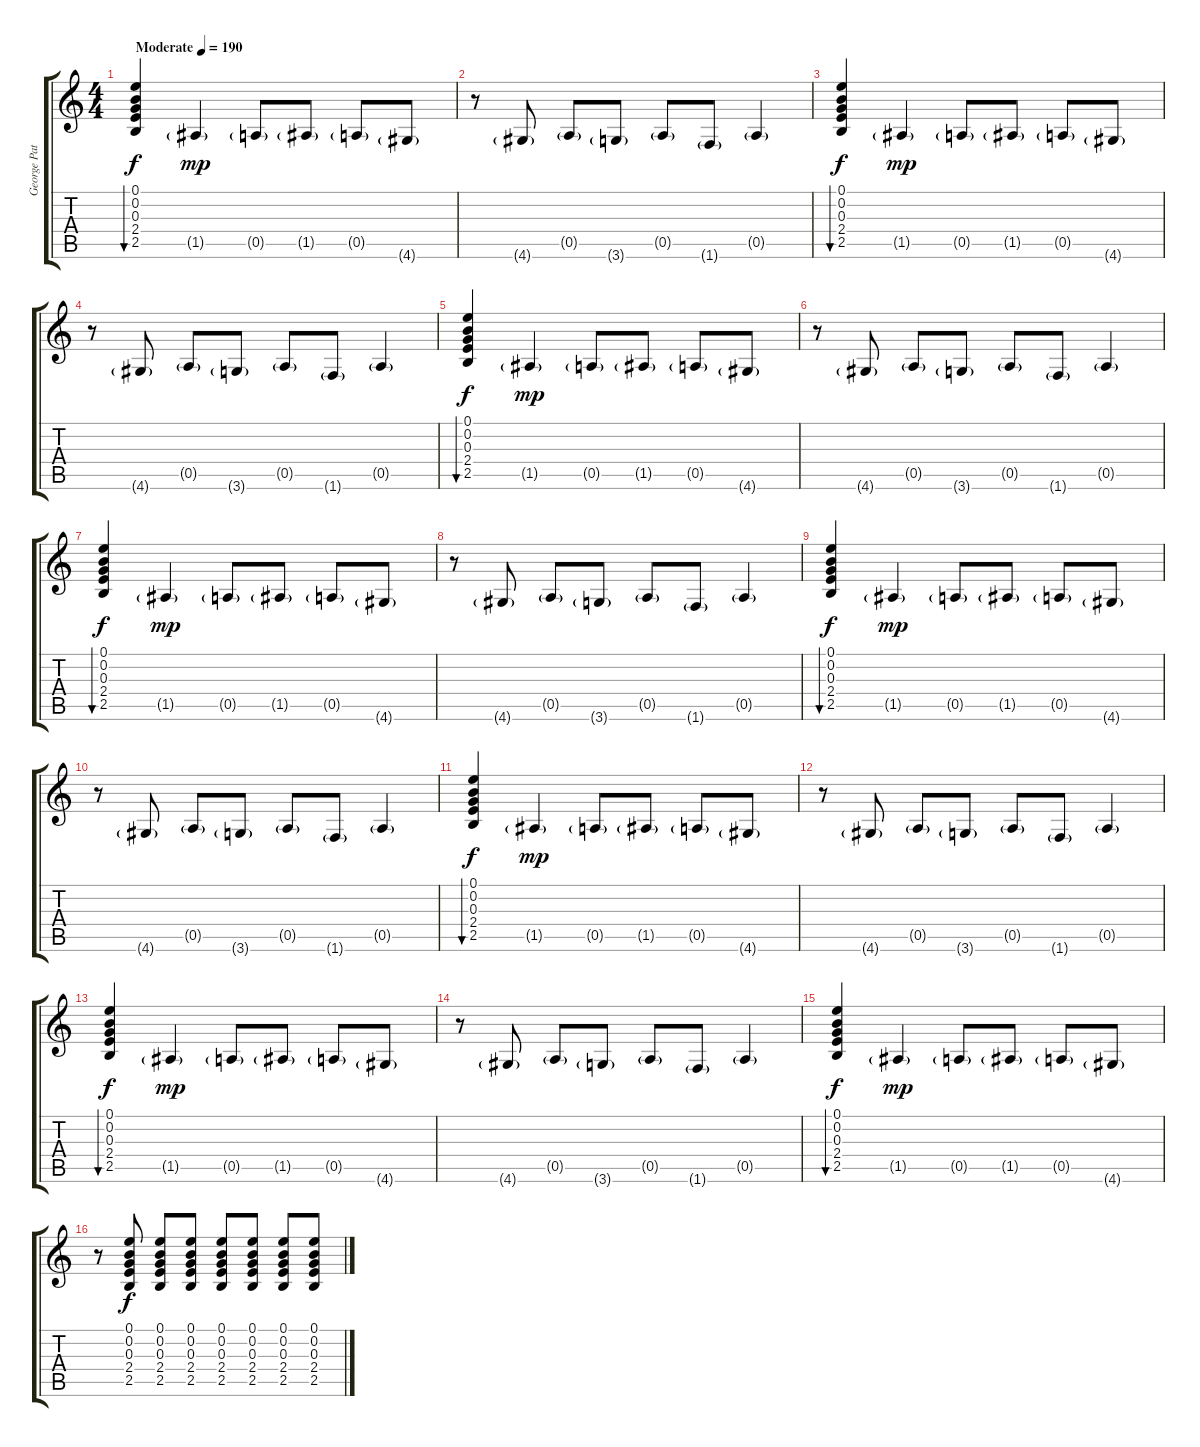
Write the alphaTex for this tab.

\track ("George Patas" "George Pat") {instrument electricguitarclean}
\staff {score tabs}
\tuning (E4 B3 G3 D3 A2 E2) {hide}
\ts (4 4)
\tempo (190 "Moderate")
\clef g2
\ks c
(0.1 0.2 0.3 2.4 2.5).4{bu 240 dy f instrument electricguitarclean} 1.5{g}.4{dy mp} 0.5{g}.8 1.5{g}.8 0.5{g}.8 4.6{g}.8 |
r.8 4.6{g}.8 0.5{g}.8 3.6{g}.8 0.5{g}.8 1.6{g}.8 0.5{g}.4 |
(0.1 0.2 0.3 2.4 2.5).4{bu 240 dy f} 1.5{g}.4{dy mp} 0.5{g}.8 1.5{g}.8 0.5{g}.8 4.6{g}.8 |
r.8 4.6{g}.8 0.5{g}.8 3.6{g}.8 0.5{g}.8 1.6{g}.8 0.5{g}.4 |
(0.1 0.2 0.3 2.4 2.5).4{bu 240 dy f} 1.5{g}.4{dy mp} 0.5{g}.8 1.5{g}.8 0.5{g}.8 4.6{g}.8 |
r.8 4.6{g}.8 0.5{g}.8 3.6{g}.8 0.5{g}.8 1.6{g}.8 0.5{g}.4 |
(0.1 0.2 0.3 2.4 2.5).4{bu 240 dy f} 1.5{g}.4{dy mp} 0.5{g}.8 1.5{g}.8 0.5{g}.8 4.6{g}.8 |
r.8 4.6{g}.8 0.5{g}.8 3.6{g}.8 0.5{g}.8 1.6{g}.8 0.5{g}.4 |
(0.1 0.2 0.3 2.4 2.5).4{bu 240 dy f} 1.5{g}.4{dy mp} 0.5{g}.8 1.5{g}.8 0.5{g}.8 4.6{g}.8 |
r.8 4.6{g}.8 0.5{g}.8 3.6{g}.8 0.5{g}.8 1.6{g}.8 0.5{g}.4 |
(0.1 0.2 0.3 2.4 2.5).4{bu 240 dy f} 1.5{g}.4{dy mp} 0.5{g}.8 1.5{g}.8 0.5{g}.8 4.6{g}.8 |
r.8 4.6{g}.8 0.5{g}.8 3.6{g}.8 0.5{g}.8 1.6{g}.8 0.5{g}.4 |
(0.1 0.2 0.3 2.4 2.5).4{bu 240 dy f} 1.5{g}.4{dy mp} 0.5{g}.8 1.5{g}.8 0.5{g}.8 4.6{g}.8 |
r.8 4.6{g}.8 0.5{g}.8 3.6{g}.8 0.5{g}.8 1.6{g}.8 0.5{g}.4 |
(0.1 0.2 0.3 2.4 2.5).4{bu 240 dy f} 1.5{g}.4{dy mp} 0.5{g}.8 1.5{g}.8 0.5{g}.8 4.6{g}.8 |
r.8 (0.1 0.2 0.3 2.4 2.5).8{dy f} (0.1 0.2 0.3 2.4 2.5).8 (0.1 0.2 0.3 2.4 2.5).8 (0.1 0.2 0.3 2.4 2.5).8 (0.1 0.2 0.3 2.4 2.5).8 (0.1 0.2 0.3 2.4 2.5).8 (0.1 0.2 0.3 2.4 2.5).8
